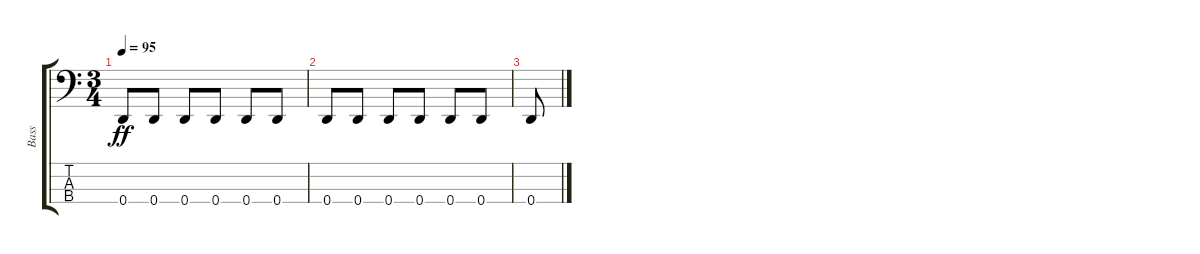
\track ("Bass" "Bass") {instrument electricbassfinger}
\staff {score tabs}
\tuning (G2 D2 A1 D1) {hide}
\ts (3 4)
\tempo 95
\clef f4
\ks c
0.4.8{dy ff} 0.4.8 0.4.8 0.4.8 0.4.8 0.4.8 |
0.4.8 0.4.8 0.4.8 0.4.8 0.4.8 0.4.8 |
0.4.8
